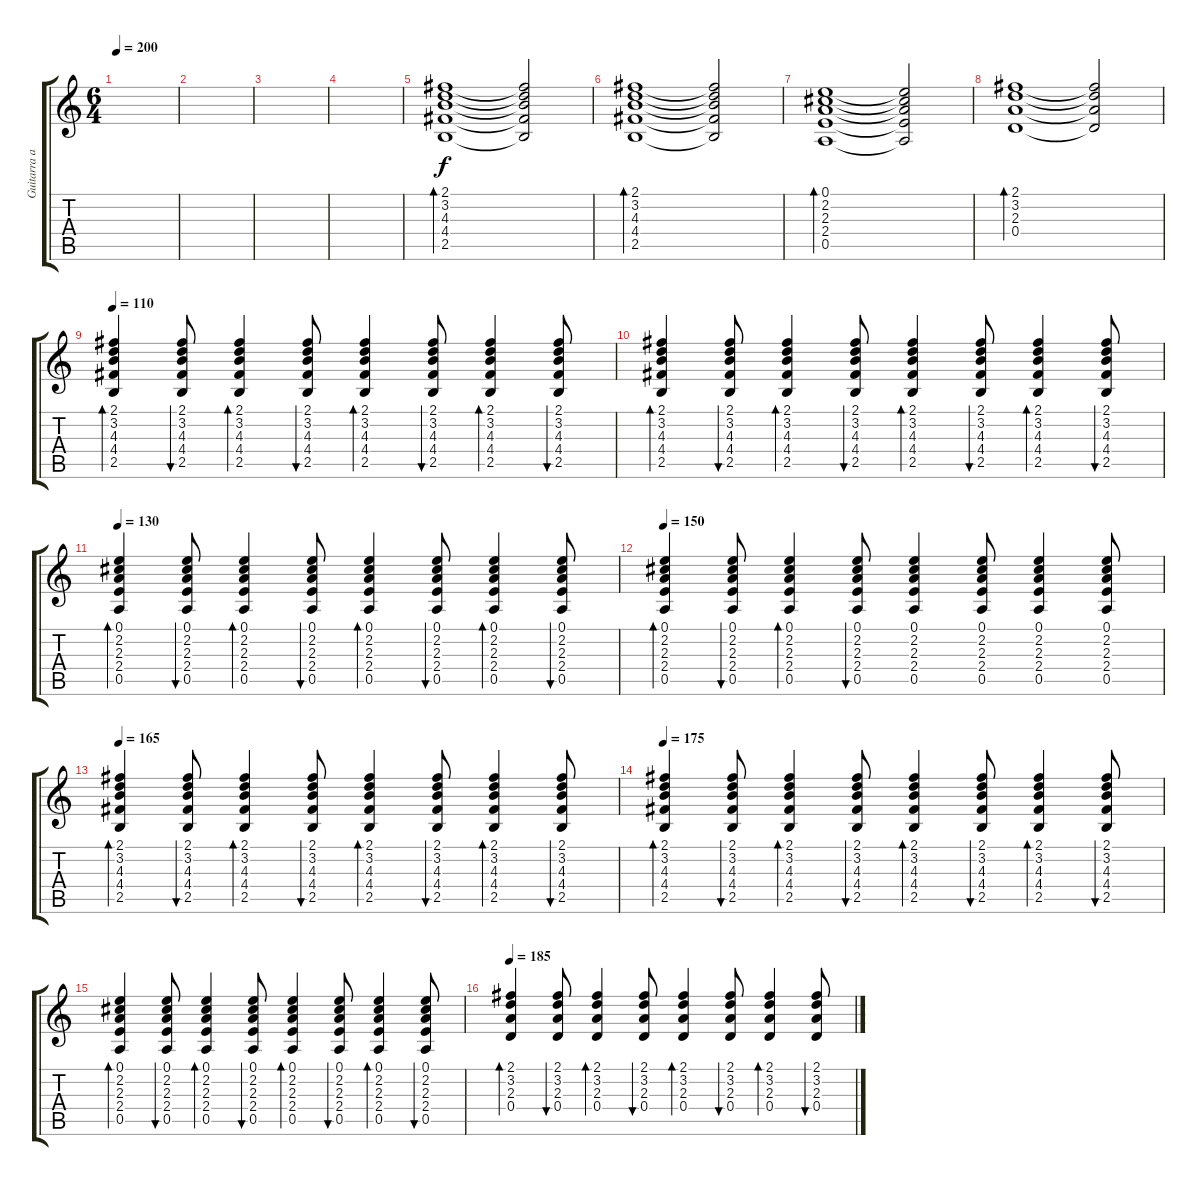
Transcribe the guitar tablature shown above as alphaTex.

\track ("Guitarra aucust." "Guitarra a") {instrument acousticguitarsteel}
\staff {score tabs}
\tuning (E4 B3 G3 D3 A2 E2) {hide}
\ts (6 4)
\tempo 200
\tempo 105
\tempo 200
\clef g2
\ks c
|
|
|
|
(2.1 3.2 4.3 4.4 2.5).1{bd 60} (2.1{t} 3.2{t} 4.3{t} 4.4{t} 2.5{t}).2 |
(2.1 3.2 4.3 4.4 2.5).1{bd 60} (2.1{t} 3.2{t} 4.3{t} 4.4{t} 2.5{t}).2 |
(0.1 2.2 2.3 2.4 0.5).1{bd 60} (0.1{t} 2.2{t} 2.3{t} 2.4{t} 0.5{t}).2 |
(2.1 3.2 2.3 0.4).1{bd 60} (2.1{t} 3.2{t} 2.3{t} 0.4{t}).2 |
\tempo 110
(2.1 3.2 4.3 4.4 2.5).4{bd 60} (2.1 3.2 4.3 4.4 2.5).8{bu 60} (2.1 3.2 4.3 4.4 2.5).4{bd 60} (2.1 3.2 4.3 4.4 2.5).8{bu 60} (2.1 3.2 4.3 4.4 2.5).4{bd 60} (2.1 3.2 4.3 4.4 2.5).8{bu 60} (2.1 3.2 4.3 4.4 2.5).4{bd 60} (2.1 3.2 4.3 4.4 2.5).8{bu 60} |
(2.1 3.2 4.3 4.4 2.5).4{bd 60} (2.1 3.2 4.3 4.4 2.5).8{bu 60} (2.1 3.2 4.3 4.4 2.5).4{bd 60} (2.1 3.2 4.3 4.4 2.5).8{bu 60} (2.1 3.2 4.3 4.4 2.5).4{bd 60} (2.1 3.2 4.3 4.4 2.5).8{bu 60} (2.1 3.2 4.3 4.4 2.5).4{bd 60} (2.1 3.2 4.3 4.4 2.5).8{bu 60} |
\tempo 130
(0.1 2.2 2.3 2.4 0.5).4{bd 60} (0.1 2.2 2.3 2.4 0.5).8{bu 60} (0.1 2.2 2.3 2.4 0.5).4{bd 60} (0.1 2.2 2.3 2.4 0.5).8{bu 60} (0.1 2.2 2.3 2.4 0.5).4{bd 60} (0.1 2.2 2.3 2.4 0.5).8{bu 60} (0.1 2.2 2.3 2.4 0.5).4{bd 60} (0.1 2.2 2.3 2.4 0.5).8{bu 60} |
\tempo 150
(0.1 2.2 2.3 2.4 0.5).4{bd 60} (0.1 2.2 2.3 2.4 0.5).8{bu 60} (0.1 2.2 2.3 2.4 0.5).4{bd 60} (0.1 2.2 2.3 2.4 0.5).8{bu 60} (0.1 2.2 2.3 2.4 0.5).4 (0.1 2.2 2.3 2.4 0.5).8 (0.1 2.2 2.3 2.4 0.5).4 (0.1 2.2 2.3 2.4 0.5).8 |
\tempo 165
(2.1 3.2 4.3 4.4 2.5).4{bd 60} (2.1 3.2 4.3 4.4 2.5).8{bu 60} (2.1 3.2 4.3 4.4 2.5).4{bd 60} (2.1 3.2 4.3 4.4 2.5).8{bu 60} (2.1 3.2 4.3 4.4 2.5).4{bd 60} (2.1 3.2 4.3 4.4 2.5).8{bu 60} (2.1 3.2 4.3 4.4 2.5).4{bd 60} (2.1 3.2 4.3 4.4 2.5).8{bu 60} |
\tempo 175
(2.1 3.2 4.3 4.4 2.5).4{bd 60} (2.1 3.2 4.3 4.4 2.5).8{bu 60} (2.1 3.2 4.3 4.4 2.5).4{bd 60} (2.1 3.2 4.3 4.4 2.5).8{bu 60} (2.1 3.2 4.3 4.4 2.5).4{bd 60} (2.1 3.2 4.3 4.4 2.5).8{bu 60} (2.1 3.2 4.3 4.4 2.5).4{bd 60} (2.1 3.2 4.3 4.4 2.5).8{bu 60} |
(0.1 2.2 2.3 2.4 0.5).4{bd 60} (0.1 2.2 2.3 2.4 0.5).8{bu 60} (0.1 2.2 2.3 2.4 0.5).4{bd 60} (0.1 2.2 2.3 2.4 0.5).8{bu 60} (0.1 2.2 2.3 2.4 0.5).4{bd 60} (0.1 2.2 2.3 2.4 0.5).8{bu 60} (0.1 2.2 2.3 2.4 0.5).4{bd 60} (0.1 2.2 2.3 2.4 0.5).8{bu 60} |
\tempo 185
(2.1 3.2 2.3 0.4).4{bd 60} (2.1 3.2 2.3 0.4).8{bu 60} (2.1 3.2 2.3 0.4).4{bd 60} (2.1 3.2 2.3 0.4).8{bu 60} (2.1 3.2 2.3 0.4).4{bd 60} (2.1 3.2 2.3 0.4).8{bu 60} (2.1 3.2 2.3 0.4).4{bd 60} (2.1 3.2 2.3 0.4).8{bu 60}
